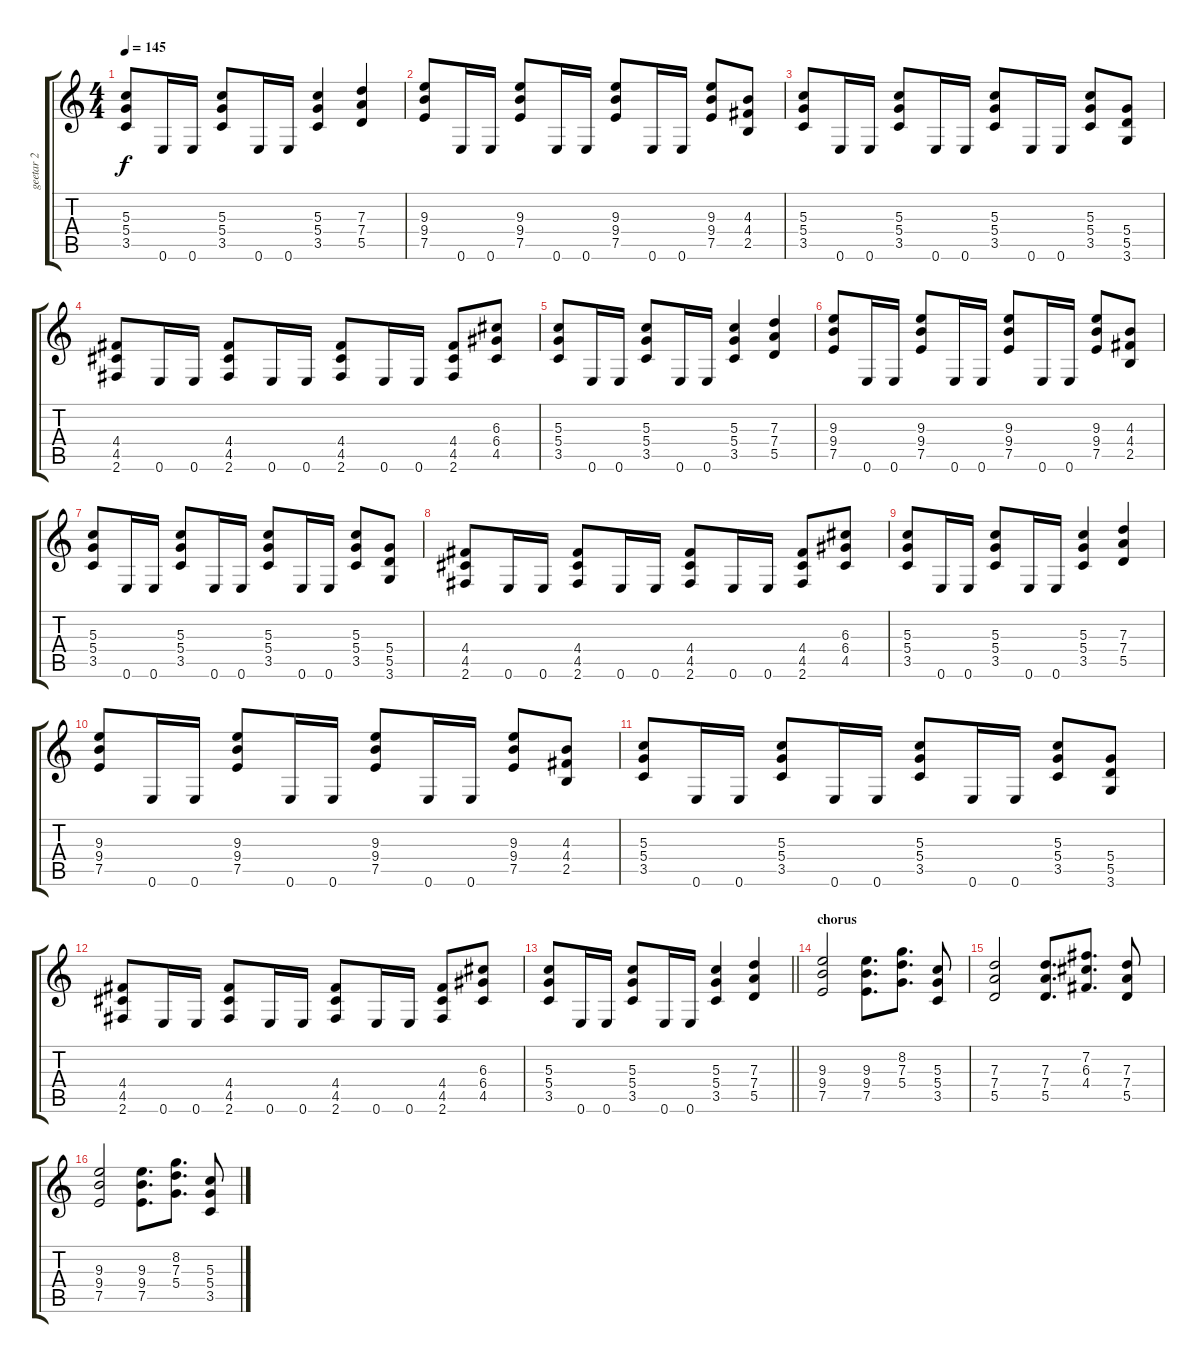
\track ("geetar 2" "geetar 2") {instrument distortionguitar}
\staff {score tabs}
\tuning (E4 B3 G3 D3 A2 E2) {hide}
\ts (4 4)
\tempo 145
\clef g2
\ks c
(5.3 5.4 3.5).8{dy f} 0.6.16 0.6.16 (5.3 5.4 3.5).8 0.6.16 0.6.16 (5.3 5.4 3.5).4 (7.3 7.4 5.5).4 |
(9.3 9.4 7.5).8 0.6.16 0.6.16 (9.3 9.4 7.5).8 0.6.16 0.6.16 (9.3 9.4 7.5).8 0.6.16 0.6.16 (9.3 9.4 7.5).8 (4.3 4.4 2.5).8 |
(5.3 5.4 3.5).8 0.6.16 0.6.16 (5.3 5.4 3.5).8 0.6.16 0.6.16 (5.3 5.4 3.5).8 0.6.16 0.6.16 (5.3 5.4 3.5).8 (5.4 5.5 3.6).8 |
(4.4 4.5 2.6).8 0.6.16 0.6.16 (4.4 4.5 2.6).8 0.6.16 0.6.16 (4.4 4.5 2.6).8 0.6.16 0.6.16 (4.4 4.5 2.6).8 (6.3 6.4 4.5).8 |
(5.3 5.4 3.5).8 0.6.16 0.6.16 (5.3 5.4 3.5).8 0.6.16 0.6.16 (5.3 5.4 3.5).4 (7.3 7.4 5.5).4 |
(9.3 9.4 7.5).8 0.6.16 0.6.16 (9.3 9.4 7.5).8 0.6.16 0.6.16 (9.3 9.4 7.5).8 0.6.16 0.6.16 (9.3 9.4 7.5).8 (4.3 4.4 2.5).8 |
(5.3 5.4 3.5).8 0.6.16 0.6.16 (5.3 5.4 3.5).8 0.6.16 0.6.16 (5.3 5.4 3.5).8 0.6.16 0.6.16 (5.3 5.4 3.5).8 (5.4 5.5 3.6).8 |
(4.4 4.5 2.6).8 0.6.16 0.6.16 (4.4 4.5 2.6).8 0.6.16 0.6.16 (4.4 4.5 2.6).8 0.6.16 0.6.16 (4.4 4.5 2.6).8 (6.3 6.4 4.5).8 |
(5.3 5.4 3.5).8 0.6.16 0.6.16 (5.3 5.4 3.5).8 0.6.16 0.6.16 (5.3 5.4 3.5).4 (7.3 7.4 5.5).4 |
(9.3 9.4 7.5).8 0.6.16 0.6.16 (9.3 9.4 7.5).8 0.6.16 0.6.16 (9.3 9.4 7.5).8 0.6.16 0.6.16 (9.3 9.4 7.5).8 (4.3 4.4 2.5).8 |
(5.3 5.4 3.5).8 0.6.16 0.6.16 (5.3 5.4 3.5).8 0.6.16 0.6.16 (5.3 5.4 3.5).8 0.6.16 0.6.16 (5.3 5.4 3.5).8 (5.4 5.5 3.6).8 |
(4.4 4.5 2.6).8 0.6.16 0.6.16 (4.4 4.5 2.6).8 0.6.16 0.6.16 (4.4 4.5 2.6).8 0.6.16 0.6.16 (4.4 4.5 2.6).8 (6.3 6.4 4.5).8 |
\barLineRight lightlight
(5.3 5.4 3.5).8 0.6.16 0.6.16 (5.3 5.4 3.5).8 0.6.16 0.6.16 (5.3 5.4 3.5).4 (7.3 7.4 5.5).4 |
\section ("" "chorus")
(9.3 9.4 7.5).2 (9.3 9.4 7.5).8{d} (8.2 7.3 5.4).8{d} (5.3 5.4 3.5).8 |
(7.3 7.4 5.5).2 (7.3 7.4 5.5).8{d} (7.2 6.3 4.4).8{d} (7.3 7.4 5.5).8 |
(9.3 9.4 7.5).2 (9.3 9.4 7.5).8{d} (8.2 7.3 5.4).8{d} (5.3 5.4 3.5).8
